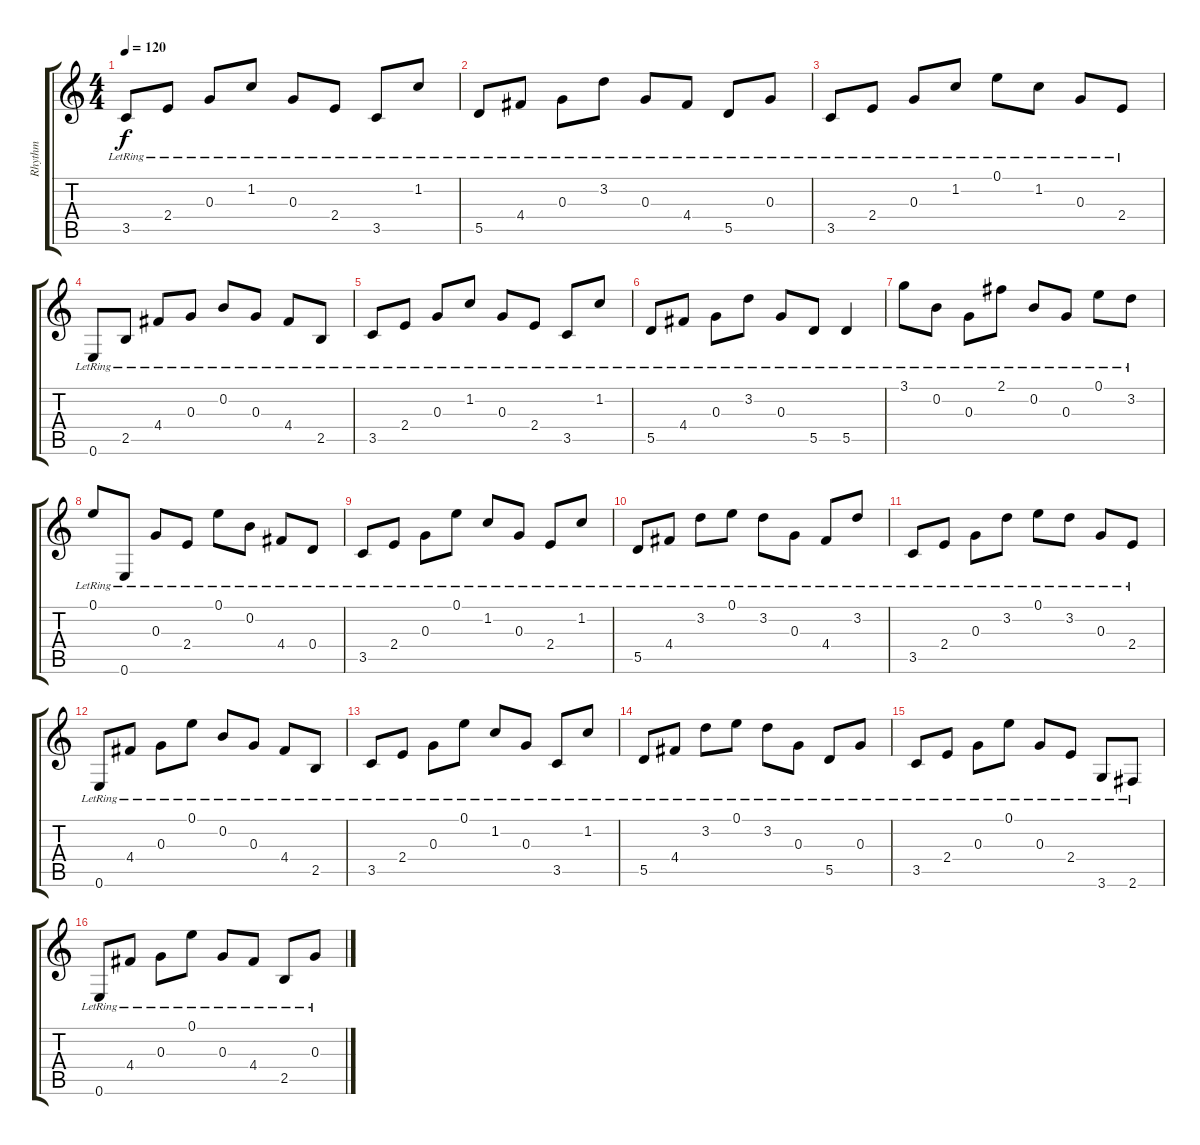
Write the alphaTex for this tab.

\track ("Rhythm" "Rhythm") {instrument acousticguitarsteel}
\staff {score tabs}
\tuning (E4 B3 G3 D3 A2 E2) {hide}
\ts (4 4)
\tempo 120
\clef g2
\ks c
3.5{lr}.8{dy f} 2.4{lr}.8 0.3{lr}.8 1.2{lr}.8 0.3{lr}.8 2.4{lr}.8 3.5{lr}.8 1.2{lr}.8 |
5.5{lr}.8 4.4{lr}.8 0.3{lr}.8 3.2{lr}.8 0.3{lr}.8 4.4{lr}.8 5.5{lr}.8 0.3{lr}.8 |
3.5{lr}.8 2.4{lr}.8 0.3{lr}.8 1.2{lr}.8 0.1{lr}.8 1.2{lr}.8 0.3{lr}.8 2.4{lr}.8 |
0.6{lr}.8 2.5{lr}.8 4.4{lr}.8 0.3{lr}.8 0.2{lr}.8 0.3{lr}.8 4.4{lr}.8 2.5{lr}.8 |
3.5{lr}.8 2.4{lr}.8 0.3{lr}.8 1.2{lr}.8 0.3{lr}.8 2.4{lr}.8 3.5{lr}.8 1.2{lr}.8 |
5.5{lr}.8 4.4{lr}.8 0.3{lr}.8 3.2{lr}.8 0.3{lr}.8 5.5{lr}.8 5.5{lr}.4 |
3.1{lr}.8 0.2{lr}.8 0.3{lr}.8 2.1{lr}.8 0.2{lr}.8 0.3{lr}.8 0.1{lr}.8 3.2{lr}.8 |
0.1{lr}.8 0.6{lr}.8 0.3{lr}.8 2.4{lr}.8 0.1{lr}.8 0.2{lr}.8 4.4{lr}.8 0.4{lr}.8 |
3.5{lr}.8 2.4{lr}.8 0.3{lr}.8 0.1{lr}.8 1.2{lr}.8 0.3{lr}.8 2.4{lr}.8 1.2{lr}.8 |
5.5{lr}.8 4.4{lr}.8 3.2{lr}.8 0.1{lr}.8 3.2{lr}.8 0.3{lr}.8 4.4{lr}.8 3.2{lr}.8 |
3.5{lr}.8 2.4{lr}.8 0.3{lr}.8 3.2{lr}.8 0.1{lr}.8 3.2{lr}.8 0.3{lr}.8 2.4{lr}.8 |
0.6{lr}.8 4.4{lr}.8 0.3{lr}.8 0.1{lr}.8 0.2{lr}.8 0.3{lr}.8 4.4{lr}.8 2.5{lr}.8 |
3.5{lr}.8 2.4{lr}.8 0.3{lr}.8 0.1{lr}.8 1.2{lr}.8 0.3{lr}.8 3.5{lr}.8 1.2{lr}.8 |
5.5{lr}.8 4.4{lr}.8 3.2{lr}.8 0.1{lr}.8 3.2{lr}.8 0.3{lr}.8 5.5{lr}.8 0.3{lr}.8 |
3.5{lr}.8 2.4{lr}.8 0.3{lr}.8 0.1{lr}.8 0.3{lr}.8 2.4{lr}.8 3.6{lr}.8 2.6{lr}.8 |
0.6{lr}.8 4.4{lr}.8 0.3{lr}.8 0.1{lr}.8 0.3{lr}.8 4.4{lr}.8 2.5{lr}.8 0.3{lr}.8
